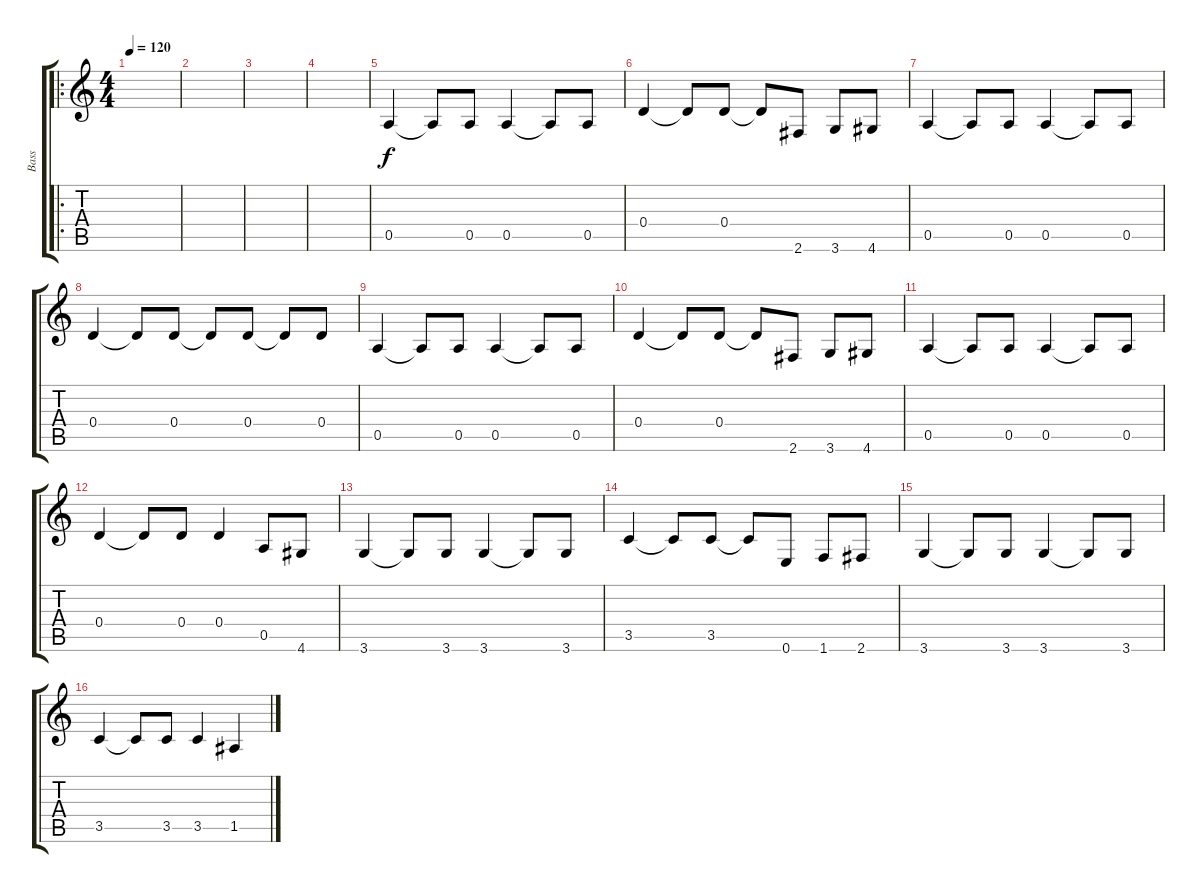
\track ("Bass" "Bass") {instrument acousticbass}
\staff {score tabs}
\tuning (E4 B3 G3 D3 A2 E2) {hide}
\ro
\ts (4 4)
\tempo 120
\clef g2
\ks c
|
|
|
|
0.5.4 0.5{t}.8 0.5.8 0.5.4 0.5{t}.8 0.5.8 |
0.4.4 0.4{t}.8 0.4.8 0.4{t}.8 2.6.8 3.6.8 4.6.8 |
0.5.4 0.5{t}.8 0.5.8 0.5.4 0.5{t}.8 0.5.8 |
0.4.4 0.4{t}.8 0.4.8 0.4{t}.8 0.4.8 0.4{t}.8 0.4.8 |
0.5.4 0.5{t}.8 0.5.8 0.5.4 0.5{t}.8 0.5.8 |
0.4.4 0.4{t}.8 0.4.8 0.4{t}.8 2.6.8 3.6.8 4.6.8 |
0.5.4 0.5{t}.8 0.5.8 0.5.4 0.5{t}.8 0.5.8 |
0.4.4 0.4{t}.8 0.4.8 0.4.4 0.5.8 4.6.8 |
3.6.4 3.6{t}.8 3.6.8 3.6.4 3.6{t}.8 3.6.8 |
3.5.4 3.5{t}.8 3.5.8 3.5{t}.8 0.6.8 1.6.8 2.6.8 |
3.6.4 3.6{t}.8 3.6.8 3.6.4 3.6{t}.8 3.6.8 |
3.5.4 3.5{t}.8 3.5.8 3.5.4 1.5.4
